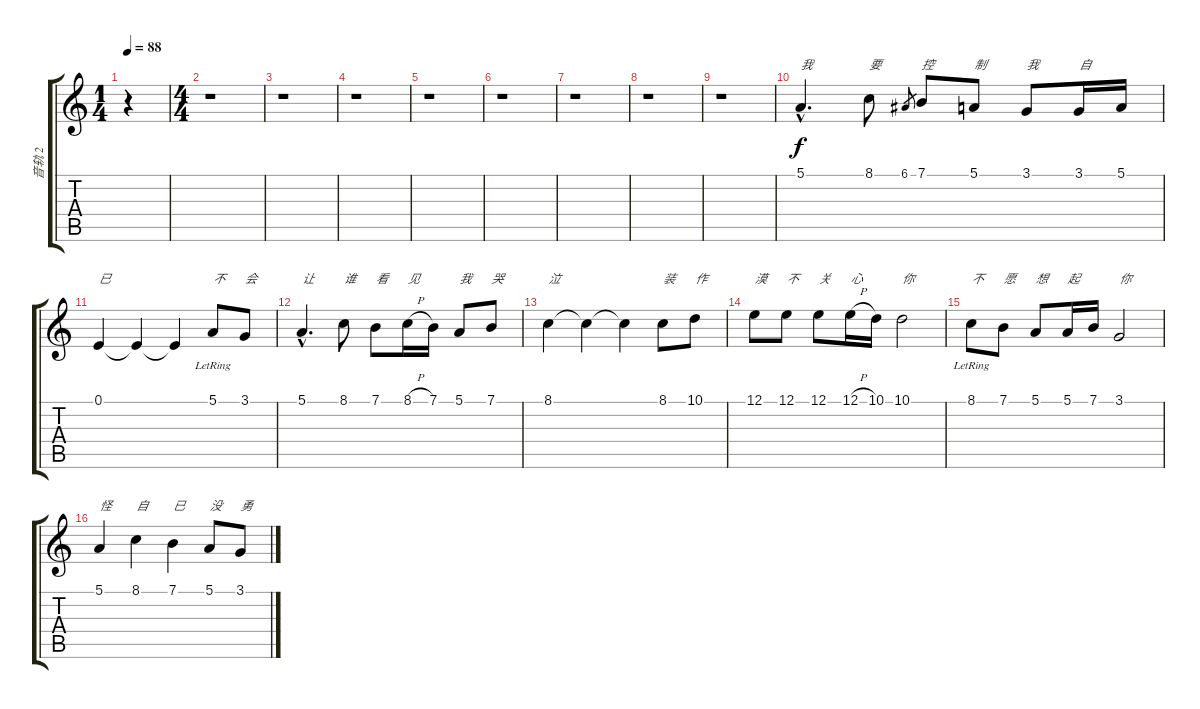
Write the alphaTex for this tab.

\track ("音轨 2" "音轨 2") {instrument bassoon}
\staff {score tabs}
\tuning (E4 B3 G3 D3 A2 E2) {hide}
\ts (1 4)
\tempo 88
\clef g2
\ks c
r.4{dy f instrument bassoon} |
\ts (4 4)
r.1 |
r.1 |
r.1 |
r.1 |
r.1 |
r.1 |
r.1 |
r.1 |
5.1{hac}.4{d txt "我"} 8.1.8{txt "要"} 6.1.8{gr} 7.1.8{txt "控"} 5.1.8{txt "制"} 3.1.8{txt "我"} 3.1.16{txt "自"} 5.1.16 |
0.1.4{txt "已"} 0.1{t}.4 0.1{t}.4 5.1{lr}.8{txt "不"} 3.1.8{txt "会"} |
5.1{hac}.4{d txt "让"} 8.1.8{txt "谁"} 7.1.8{txt "看"} 8.1{h}.16{txt "见"} 7.1.16 5.1.8{txt "我"} 7.1.8{txt "哭"} |
8.1.4{txt "泣"} 8.1{t}.4 8.1{t}.4 8.1.8{txt "装"} 10.1.8{txt "作"} |
12.1.8{txt "漠"} 12.1.8{txt "不"} 12.1.8{txt "关"} 12.1{h}.16{txt "心"} 10.1.16 10.1.2{txt "你"} |
8.1{lr}.8{txt "不"} 7.1.8{txt "愿"} 5.1.8{txt "想"} 5.1.16{txt "起"} 7.1.16 3.1.2{txt "你"} |
5.1.4{txt "怪"} 8.1.4{txt "自"} 7.1.4{txt "已"} 5.1.8{txt "没"} 3.1.8{txt "勇"}
